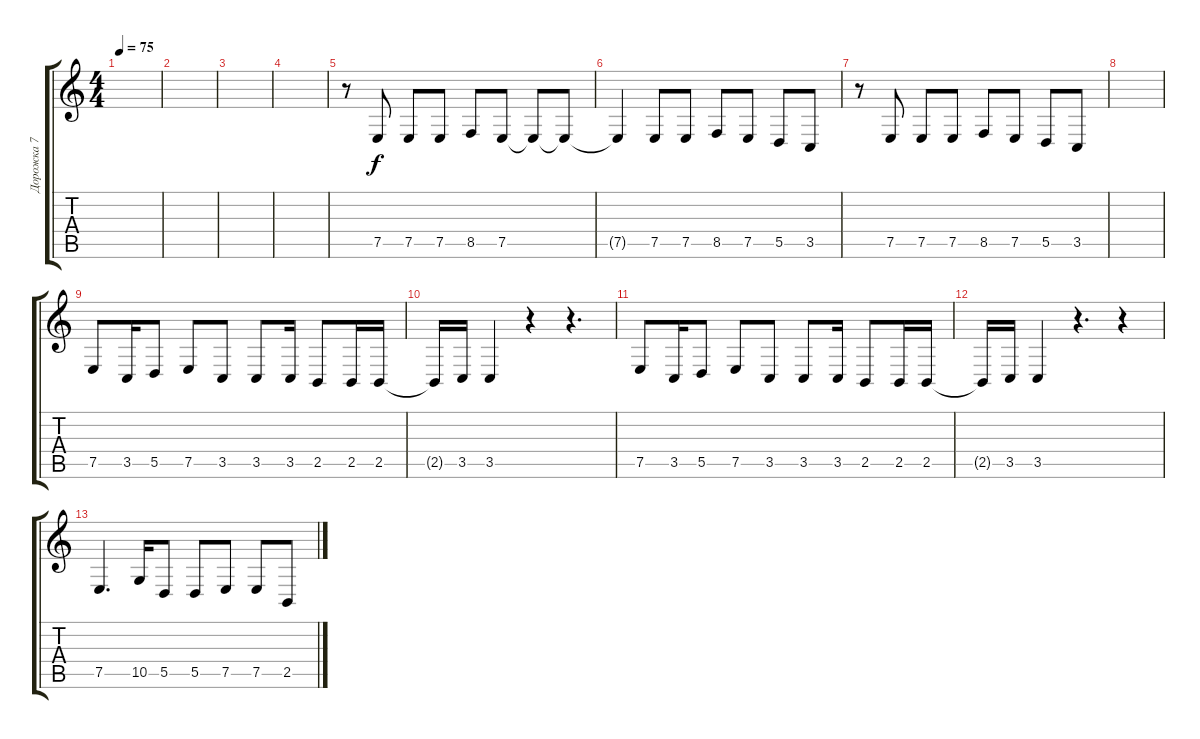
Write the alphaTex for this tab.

\track ("Дорожка 7" "Дорожка 7") {instrument lead8bassandlead}
\staff {score tabs}
\tuning (E4 B3 G3 D3 A2 E2) {hide}
\ts (4 4)
\tempo 75
\clef g2
\ks c
|
|
|
|
r.8 7.5.8 7.5.8 7.5.8 8.5.8 7.5.8 7.5{t}.8 7.5{t}.8 |
7.5{t}.4 7.5.8 7.5.8 8.5.8 7.5.8 5.5.8 3.5.8 |
r.8 7.5.8 7.5.8 7.5.8 8.5.8 7.5.8 5.5.8 3.5.8 |
|
7.5.8 3.5.16 5.5.8 7.5.8 3.5.8 3.5.8 3.5.16 2.5.8 2.5.16 2.5.16 |
2.5{t}.16 3.5.16 3.5.4 r.4 r.4{d} |
7.5.8 3.5.16 5.5.8 7.5.8 3.5.8 3.5.8 3.5.16 2.5.8 2.5.16 2.5.16 |
2.5{t}.16 3.5.16 3.5.4 r.4{d} r.4 |
7.5.4{d} 10.5.16 5.5.8 5.5.8 7.5.8 7.5.8 2.5.8
